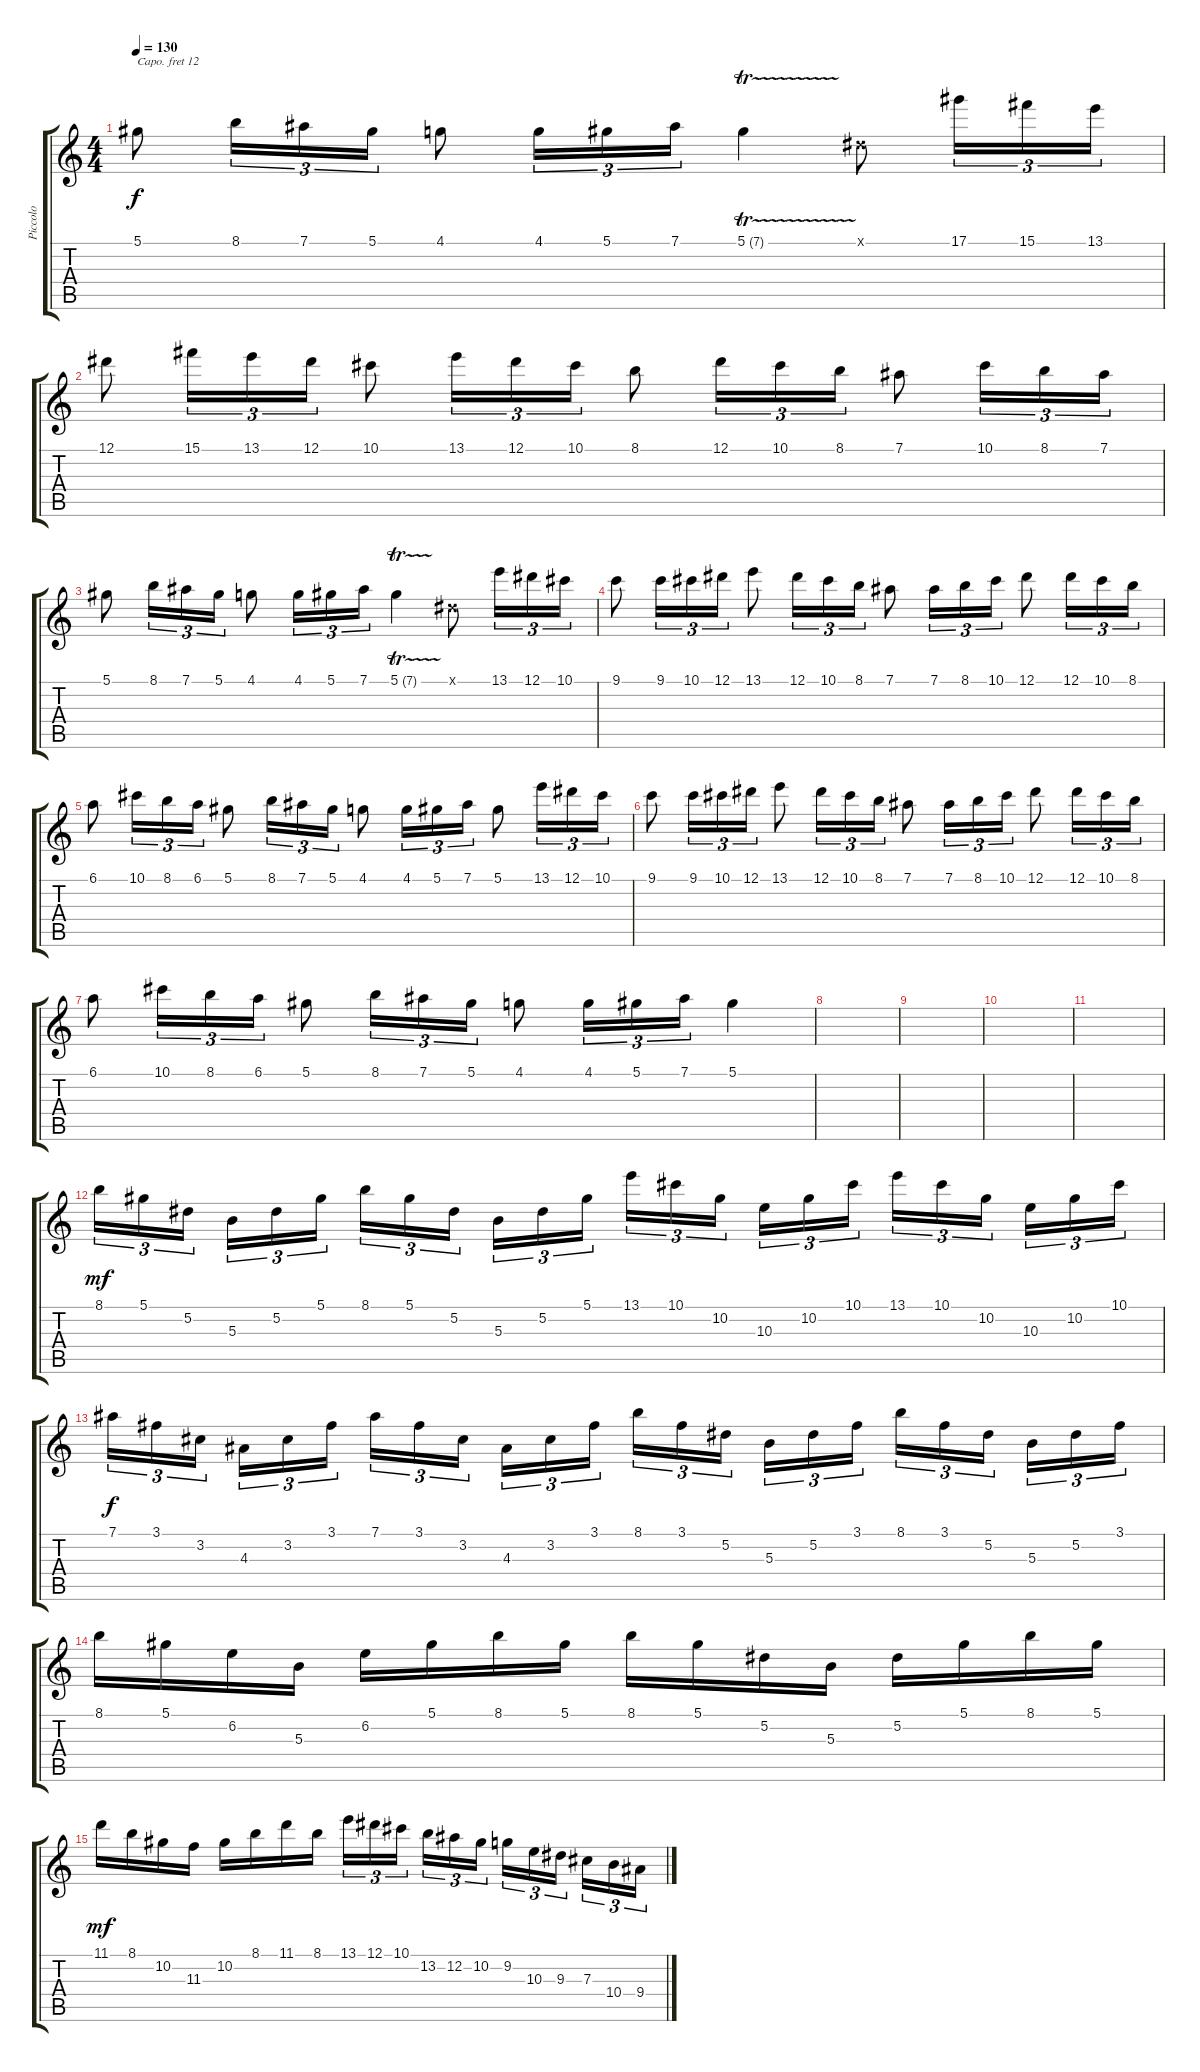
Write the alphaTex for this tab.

\track ("Piccolo" "Piccolo") {instrument piccolo}
\staff {score tabs}
\capo 12
\tuning (Eb4 Bb3 Gb3 Db3 Ab2 Eb2) {hide}
\ts (4 4)
\tempo 130
\clef g2
\ks c
5.1.8{dy f} 8.1.16{tu (3 2)} 7.1.16{tu (3 2)} 5.1.16{tu (3 2)} 4.1.8 4.1.16{tu (3 2)} 5.1.16{tu (3 2)} 7.1.16{tu (3 2)} 5.1{tr (7 32)}.4 0.1{x}.8 17.1.16{tu (3 2)} 15.1.16{tu (3 2)} 13.1.16{tu (3 2)} |
12.1.8 15.1.16{tu (3 2)} 13.1.16{tu (3 2)} 12.1.16{tu (3 2)} 10.1.8 13.1.16{tu (3 2)} 12.1.16{tu (3 2)} 10.1.16{tu (3 2)} 8.1.8 12.1.16{tu (3 2)} 10.1.16{tu (3 2)} 8.1.16{tu (3 2)} 7.1.8 10.1.16{tu (3 2)} 8.1.16{tu (3 2)} 7.1.16{tu (3 2)} |
5.1.8 8.1.16{tu (3 2)} 7.1.16{tu (3 2)} 5.1.16{tu (3 2)} 4.1.8 4.1.16{tu (3 2)} 5.1.16{tu (3 2)} 7.1.16{tu (3 2)} 5.1{tr (7 32)}.4 0.1{x}.8 13.1.16{tu (3 2)} 12.1.16{tu (3 2)} 10.1.16{tu (3 2)} |
9.1.8 9.1.16{tu (3 2)} 10.1.16{tu (3 2)} 12.1.16{tu (3 2)} 13.1.8 12.1.16{tu (3 2)} 10.1.16{tu (3 2)} 8.1.16{tu (3 2)} 7.1.8 7.1.16{tu (3 2)} 8.1.16{tu (3 2)} 10.1.16{tu (3 2)} 12.1.8 12.1.16{tu (3 2)} 10.1.16{tu (3 2)} 8.1.16{tu (3 2)} |
6.1.8 10.1.16{tu (3 2)} 8.1.16{tu (3 2)} 6.1.16{tu (3 2)} 5.1.8 8.1.16{tu (3 2)} 7.1.16{tu (3 2)} 5.1.16{tu (3 2)} 4.1.8 4.1.16{tu (3 2)} 5.1.16{tu (3 2)} 7.1.16{tu (3 2)} 5.1.8 13.1.16{tu (3 2)} 12.1.16{tu (3 2)} 10.1.16{tu (3 2)} |
9.1.8 9.1.16{tu (3 2)} 10.1.16{tu (3 2)} 12.1.16{tu (3 2)} 13.1.8 12.1.16{tu (3 2)} 10.1.16{tu (3 2)} 8.1.16{tu (3 2)} 7.1.8 7.1.16{tu (3 2)} 8.1.16{tu (3 2)} 10.1.16{tu (3 2)} 12.1.8 12.1.16{tu (3 2)} 10.1.16{tu (3 2)} 8.1.16{tu (3 2)} |
6.1.8 10.1.16{tu (3 2)} 8.1.16{tu (3 2)} 6.1.16{tu (3 2)} 5.1.8 8.1.16{tu (3 2)} 7.1.16{tu (3 2)} 5.1.16{tu (3 2)} 4.1.8 4.1.16{tu (3 2)} 5.1.16{tu (3 2)} 7.1.16{tu (3 2)} 5.1.4 |
|
|
|
|
8.1.16{tu (3 2) dy mf} 5.1.16{tu (3 2)} 5.2.16{tu (3 2) beam splitsecondary} 5.3.16{tu (3 2)} 5.2.16{tu (3 2)} 5.1.16{tu (3 2)} 8.1.16{tu (3 2)} 5.1.16{tu (3 2)} 5.2.16{tu (3 2) beam splitsecondary} 5.3.16{tu (3 2)} 5.2.16{tu (3 2)} 5.1.16{tu (3 2)} 13.1.16{tu (3 2)} 10.1.16{tu (3 2)} 10.2.16{tu (3 2) beam splitsecondary} 10.3.16{tu (3 2)} 10.2.16{tu (3 2)} 10.1.16{tu (3 2)} 13.1.16{tu (3 2)} 10.1.16{tu (3 2)} 10.2.16{tu (3 2) beam splitsecondary} 10.3.16{tu (3 2)} 10.2.16{tu (3 2)} 10.1.16{tu (3 2)} |
7.1.16{tu (3 2) dy f} 3.1.16{tu (3 2)} 3.2.16{tu (3 2) beam splitsecondary} 4.3.16{tu (3 2)} 3.2.16{tu (3 2)} 3.1.16{tu (3 2)} 7.1.16{tu (3 2)} 3.1.16{tu (3 2)} 3.2.16{tu (3 2) beam splitsecondary} 4.3.16{tu (3 2)} 3.2.16{tu (3 2)} 3.1.16{tu (3 2)} 8.1.16{tu (3 2)} 3.1.16{tu (3 2)} 5.2.16{tu (3 2) beam splitsecondary} 5.3.16{tu (3 2)} 5.2.16{tu (3 2)} 3.1.16{tu (3 2)} 8.1.16{tu (3 2)} 3.1.16{tu (3 2)} 5.2.16{tu (3 2) beam splitsecondary} 5.3.16{tu (3 2)} 5.2.16{tu (3 2)} 3.1.16{tu (3 2)} |
8.1.16 5.1.16 6.2.16 5.3.16 6.2.16 5.1.16 8.1.16 5.1.16 8.1.16 5.1.16 5.2.16 5.3.16 5.2.16 5.1.16 8.1.16 5.1.16 |
11.1.16{dy mf} 8.1.16 10.2.16 11.3.16 10.2.16 8.1.16 11.1.16 8.1.16 13.1.16{tu (3 2)} 12.1.16{tu (3 2)} 10.1.16{tu (3 2) beam splitsecondary} 13.2.16{tu (3 2)} 12.2.16{tu (3 2)} 10.2.16{tu (3 2)} 9.2.16{tu (3 2)} 10.3.16{tu (3 2)} 9.3.16{tu (3 2) beam splitsecondary} 7.3.16{tu (3 2)} 10.4.16{tu (3 2)} 9.4.16{tu (3 2)}
